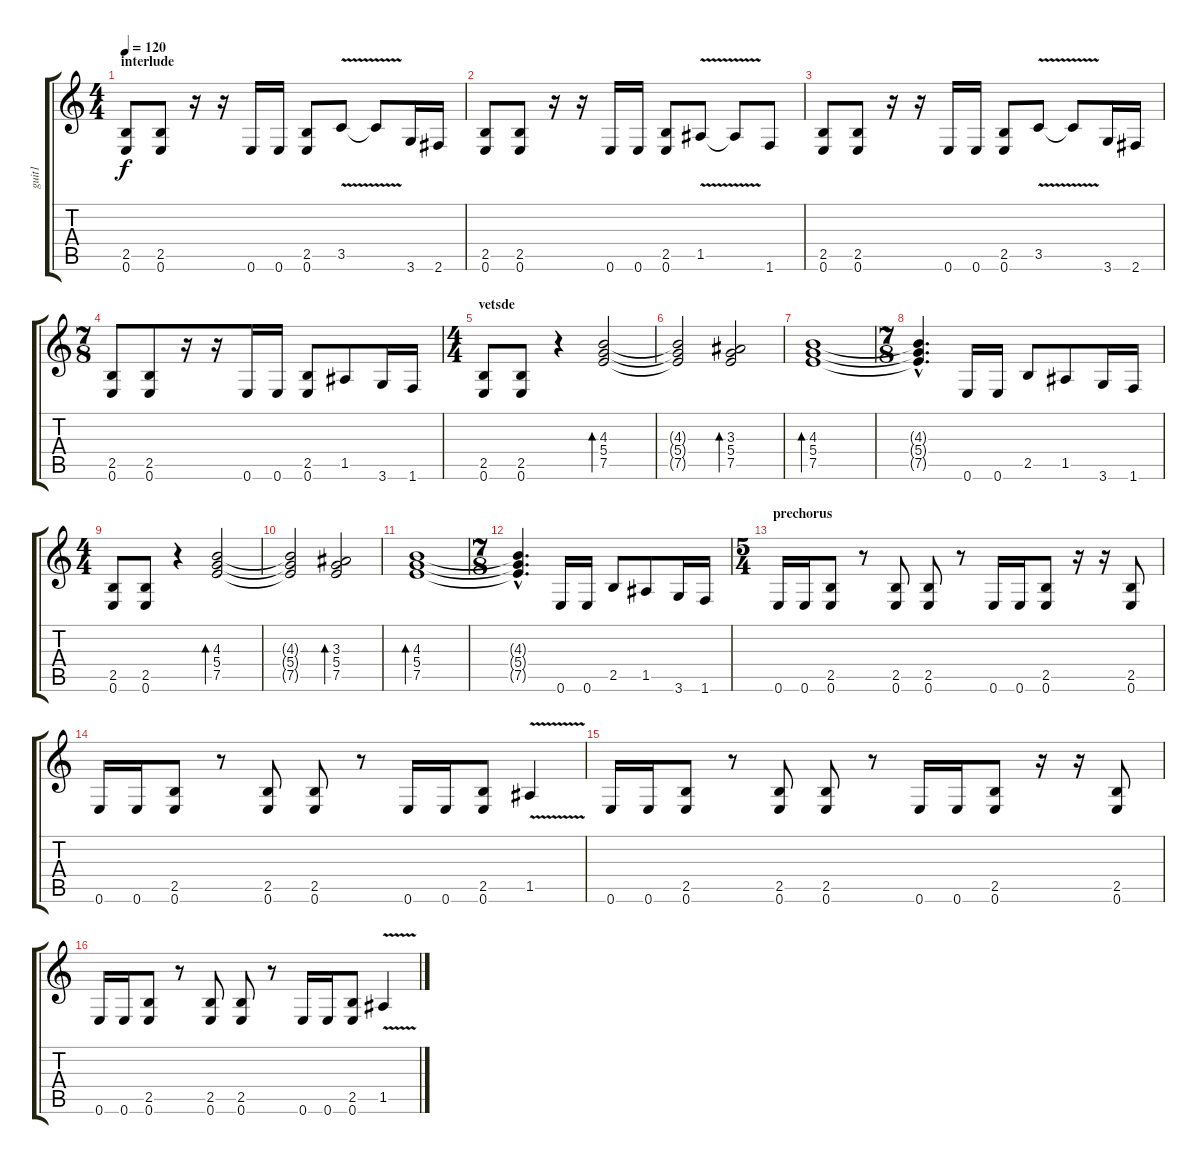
\track ("guit1" "guit1") {instrument electricguitarclean}
\staff {score tabs}
\tuning (E4 B3 G3 D3 A2 E2) {hide}
\ts (4 4)
\section ("" "interlude")
\tempo 120
\clef g2
\ks c
(2.5 0.6).8{dy f instrument distortionguitar} (2.5 0.6).8 r.16 r.16 0.6.16 0.6.16 (2.5 0.6).8 3.5{v}.8 3.5{t}.8 3.6.16 2.6.16 |
(2.5 0.6).8 (2.5 0.6).8 r.16 r.16 0.6.16 0.6.16 (2.5 0.6).8 1.5{v}.8 1.5{t}.8 1.6.8 |
(2.5 0.6).8 (2.5 0.6).8 r.16 r.16 0.6.16 0.6.16 (2.5 0.6).8 3.5{v}.8 3.5{t}.8 3.6.16 2.6.16 |
\ts (7 8)
(2.5 0.6).8 (2.5 0.6).8 r.16 r.16 0.6.16 0.6.16 (2.5 0.6).8 1.5.8 3.6.16 1.6.16 |
\ts (4 4)
\section ("" "vetsde")
(2.5 0.6).8{instrument distortionguitar} (2.5 0.6).8 r.4 (4.3 5.4 7.5).2{bd 60 instrument electricguitarclean} |
(4.3{t} 5.4{t} 7.5{t}).2 (3.3 5.4 7.5).2{bd 60} |
(4.3 5.4 7.5).1{bd 60} |
\ts (7 8)
(4.3{hac t} 5.4{hac t} 7.5{hac t}).4{d} 0.6.16{instrument distortionguitar} 0.6.16 2.5.8 1.5.8 3.6.16 1.6.16 |
\ts (4 4)
(2.5 0.6).8{instrument distortionguitar} (2.5 0.6).8 r.4 (4.3 5.4 7.5).2{bd 60 instrument electricguitarclean} |
(4.3{t} 5.4{t} 7.5{t}).2 (3.3 5.4 7.5).2{bd 60} |
(4.3 5.4 7.5).1{bd 60} |
\ts (7 8)
(4.3{hac t} 5.4{hac t} 7.5{hac t}).4{d} 0.6.16{instrument distortionguitar} 0.6.16 2.5.8 1.5.8 3.6.16 1.6.16 |
\ts (5 4)
\section ("" "prechorus")
0.6.16{instrument distortionguitar} 0.6.16 (2.5 0.6).8 r.8 (2.5 0.6).8 (2.5 0.6).8 r.8 0.6.16 0.6.16 (2.5 0.6).8 r.16 r.16 (2.5 0.6).8 |
0.6.16 0.6.16 (2.5 0.6).8 r.8 (2.5 0.6).8 (2.5 0.6).8 r.8 0.6.16 0.6.16 (2.5 0.6).8 1.5{v}.4 |
0.6.16{instrument distortionguitar} 0.6.16 (2.5 0.6).8 r.8 (2.5 0.6).8 (2.5 0.6).8 r.8 0.6.16 0.6.16 (2.5 0.6).8 r.16 r.16 (2.5 0.6).8 |
0.6.16 0.6.16 (2.5 0.6).8 r.8 (2.5 0.6).8 (2.5 0.6).8 r.8 0.6.16 0.6.16 (2.5 0.6).8 1.5{v}.4
